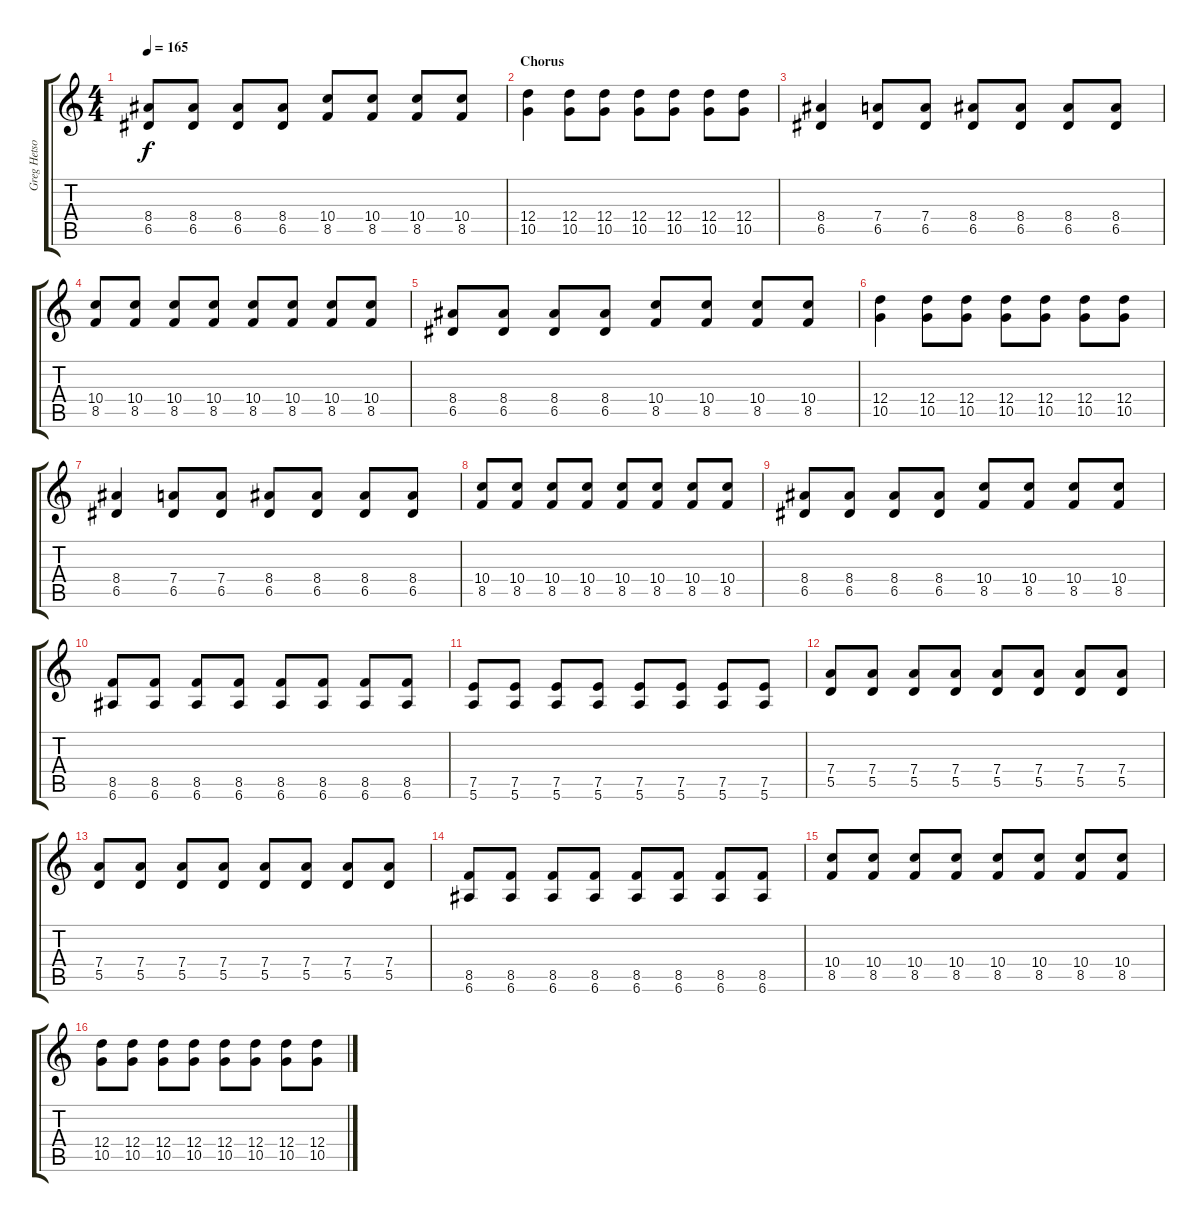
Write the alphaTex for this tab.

\track ("Greg Hetson - Guitar" "Greg Hetso") {instrument distortionguitar}
\staff {score tabs}
\tuning (E4 B3 G3 D3 A2 E2) {hide}
\ts (4 4)
\tempo 165
\clef g2
\ks c
(8.4 6.5).8{dy f} (8.4 6.5).8 (8.4 6.5).8 (8.4 6.5).8 (10.4 8.5).8 (10.4 8.5).8 (10.4 8.5).8 (10.4 8.5).8 |
\section ("" "Chorus")
(12.4 10.5).4 (12.4 10.5).8 (12.4 10.5).8 (12.4 10.5).8 (12.4 10.5).8 (12.4 10.5).8 (12.4 10.5).8 |
(8.4 6.5).4 (7.4 6.5).8 (7.4 6.5).8 (8.4 6.5).8 (8.4 6.5).8 (8.4 6.5).8 (8.4 6.5).8 |
(10.4 8.5).8 (10.4 8.5).8 (10.4 8.5).8 (10.4 8.5).8 (10.4 8.5).8 (10.4 8.5).8 (10.4 8.5).8 (10.4 8.5).8 |
(8.4 6.5).8 (8.4 6.5).8 (8.4 6.5).8 (8.4 6.5).8 (10.4 8.5).8 (10.4 8.5).8 (10.4 8.5).8 (10.4 8.5).8 |
(12.4 10.5).4 (12.4 10.5).8 (12.4 10.5).8 (12.4 10.5).8 (12.4 10.5).8 (12.4 10.5).8 (12.4 10.5).8 |
(8.4 6.5).4 (7.4 6.5).8 (7.4 6.5).8 (8.4 6.5).8 (8.4 6.5).8 (8.4 6.5).8 (8.4 6.5).8 |
(10.4 8.5).8 (10.4 8.5).8 (10.4 8.5).8 (10.4 8.5).8 (10.4 8.5).8 (10.4 8.5).8 (10.4 8.5).8 (10.4 8.5).8 |
(8.4 6.5).8 (8.4 6.5).8 (8.4 6.5).8 (8.4 6.5).8 (10.4 8.5).8 (10.4 8.5).8 (10.4 8.5).8 (10.4 8.5).8 |
(8.5 6.6).8 (8.5 6.6).8 (8.5 6.6).8 (8.5 6.6).8 (8.5 6.6).8 (8.5 6.6).8 (8.5 6.6).8 (8.5 6.6).8 |
(7.5 5.6).8 (7.5 5.6).8 (7.5 5.6).8 (7.5 5.6).8 (7.5 5.6).8 (7.5 5.6).8 (7.5 5.6).8 (7.5 5.6).8 |
(7.4 5.5).8 (7.4 5.5).8 (7.4 5.5).8 (7.4 5.5).8 (7.4 5.5).8 (7.4 5.5).8 (7.4 5.5).8 (7.4 5.5).8 |
(7.4 5.5).8 (7.4 5.5).8 (7.4 5.5).8 (7.4 5.5).8 (7.4 5.5).8 (7.4 5.5).8 (7.4 5.5).8 (7.4 5.5).8 |
(8.5 6.6).8 (8.5 6.6).8 (8.5 6.6).8 (8.5 6.6).8 (8.5 6.6).8 (8.5 6.6).8 (8.5 6.6).8 (8.5 6.6).8 |
(10.4 8.5).8 (10.4 8.5).8 (10.4 8.5).8 (10.4 8.5).8 (10.4 8.5).8 (10.4 8.5).8 (10.4 8.5).8 (10.4 8.5).8 |
(12.4 10.5).8 (12.4 10.5).8 (12.4 10.5).8 (12.4 10.5).8 (12.4 10.5).8 (12.4 10.5).8 (12.4 10.5).8 (12.4 10.5).8
